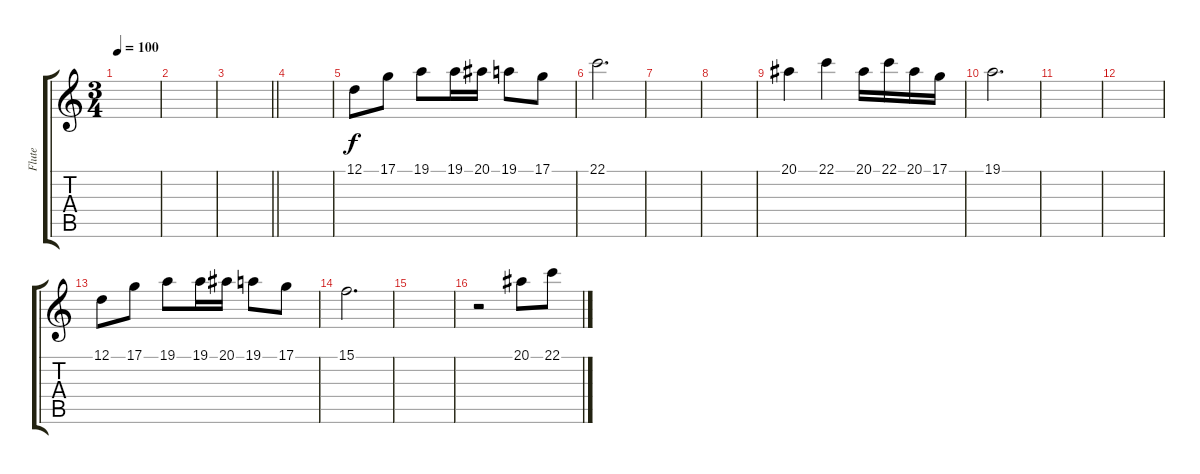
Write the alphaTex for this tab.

\track ("Flute" "Flute") {instrument flute}
\staff {score tabs}
\tuning (D4 A3 F3 C3 G2 D2) {hide}
\ts (3 4)
\tempo 100
\clef g2
\ks c
|
|
\barLineRight lightlight
|
|
12.1.8 17.1.8 19.1.8 19.1.16 20.1.16 19.1.8 17.1.8 |
22.1.2{d} |
|
|
20.1.4 22.1.4 20.1.16 22.1.16 20.1.16 17.1.16 |
19.1.2{d} |
|
|
12.1.8 17.1.8 19.1.8 19.1.16 20.1.16 19.1.8 17.1.8 |
15.1.2{d} |
|
r.2 20.1.8 22.1.8
